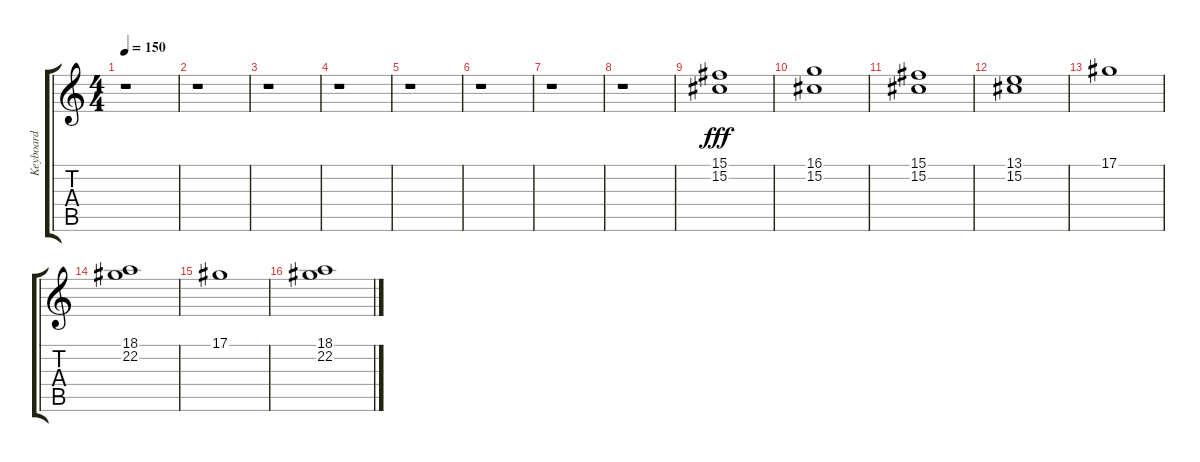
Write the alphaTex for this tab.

\track ("Keyboard" "Keyboard") {instrument lead2sawtooth}
\staff {score tabs}
\tuning (Eb4 Bb3 Gb3 Db3 Ab2 Eb2) {hide}
\ts (4 4)
\tempo 150
\clef g2
\ks c
r.1{dy fff} |
r.1 |
r.1 |
r.1 |
r.1 |
r.1 |
r.1 |
r.1 |
(15.1 15.2).1{instrument choiraahs} |
(16.1 15.2).1 |
(15.1 15.2).1 |
(13.1 15.2).1 |
17.1.1 |
(18.1 22.2).1 |
17.1.1 |
(18.1 22.2).1
